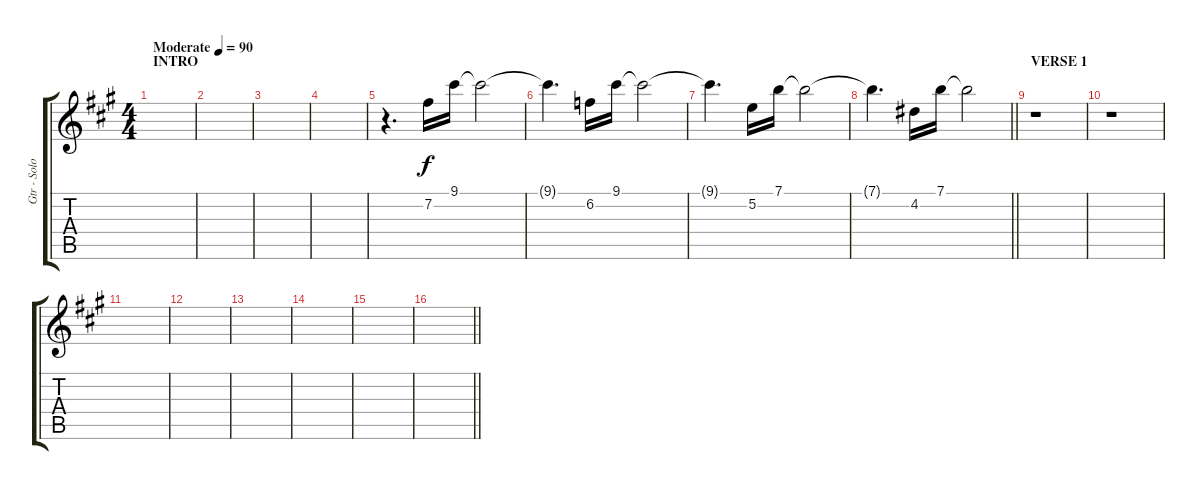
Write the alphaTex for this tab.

\track ("Gtr - Solo" "Gtr - Solo") {instrument overdrivenguitar}
\staff {score tabs}
\tuning (E4 B3 G3 D3 A2 E2) {hide}
\ts (4 4)
\section ("" "INTRO")
\tempo (90 "Moderate")
\clef g2
\ks f#minor
|
|
|
|
r.4{d volume 7 instrument electricguitarclean} 7.2.16 9.1.16 9.1{t}.2 |
9.1{t}.4{d} 6.2.16 9.1.16 9.1{t}.2 |
9.1{t}.4{d} 5.2.16 7.1.16 7.1{t}.2 |
\barLineRight lightlight
7.1{t}.4{d} 4.2.16 7.1.16 7.1{t}.2 |
\section ("" "VERSE 1")
r.1 |
r.1 |
|
|
|
|
|
\barLineRight lightlight
